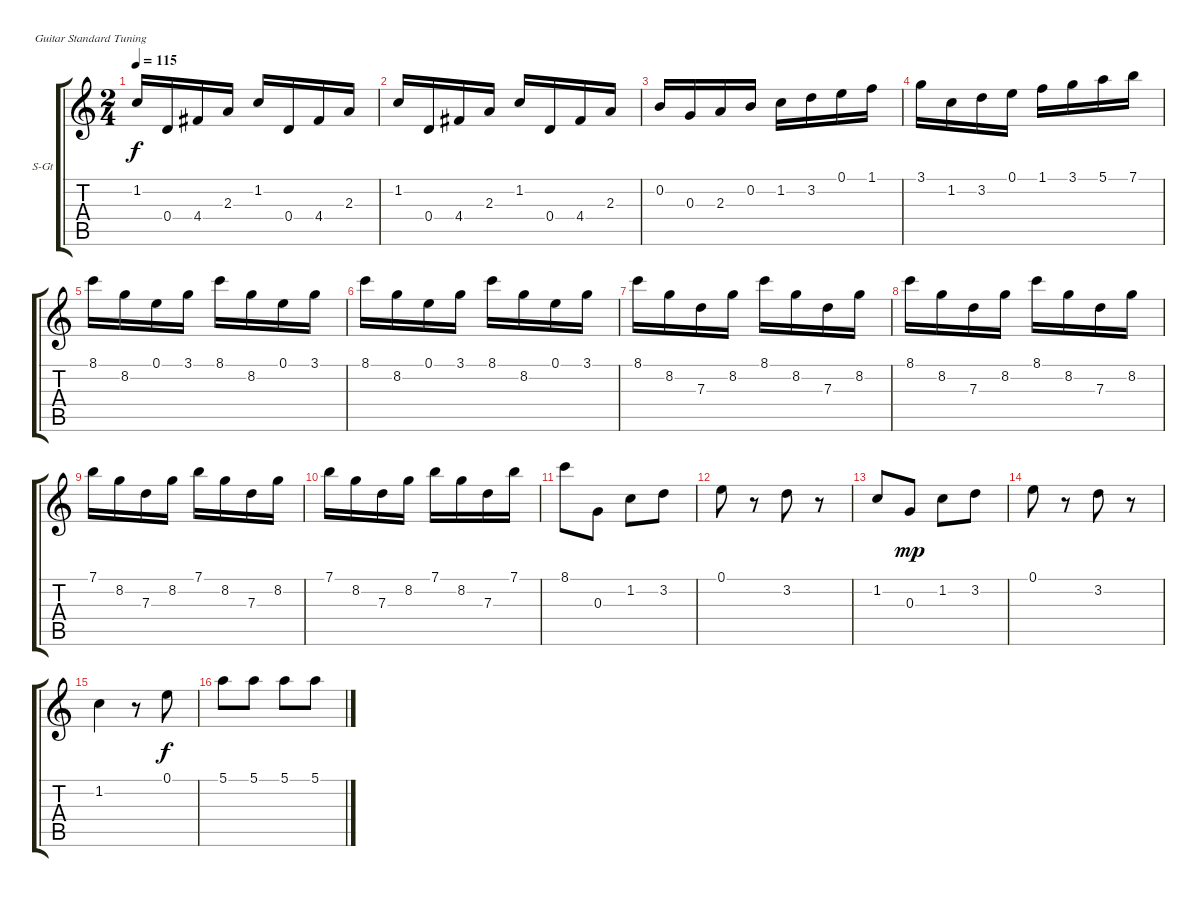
\defaultSystemsLayout 4
\bracketExtendMode groupsimilarinstruments
\firstSystemTrackNameOrientation horizontal
\otherSystemsTrackNameOrientation horizontal
\track ("Violin 1" "S-Gt") {instrument acousticguitarsteel}
\staff {score tabs}
\tuning (E4 B3 G3 D3 A2 E2)
\ts (2 4)
\tempo 115
\clef g2
\ks c
1.2.16{dy f} 0.4.16 4.4.16 2.3.16 1.2.16 0.4.16 4.4.16 2.3.16 |
1.2.16 0.4.16 4.4.16 2.3.16 1.2.16 0.4.16 4.4.16 2.3.16 |
0.2.16 0.3.16 2.3.16 0.2.16 1.2.16 3.2.16 0.1.16 1.1.16 |
3.1.16 1.2.16 3.2.16 0.1.16 1.1.16 3.1.16 5.1.16 7.1.16 |
8.1.16 8.2.16 0.1.16 3.1.16 8.1.16 8.2.16 0.1.16 3.1.16 |
8.1.16 8.2.16 0.1.16 3.1.16 8.1.16 8.2.16 0.1.16 3.1.16 |
8.1.16 8.2.16 7.3.16 8.2.16 8.1.16 8.2.16 7.3.16 8.2.16 |
8.1.16 8.2.16 7.3.16 8.2.16 8.1.16 8.2.16 7.3.16 8.2.16 |
7.1.16 8.2.16 7.3.16 8.2.16 7.1.16 8.2.16 7.3.16 8.2.16 |
7.1.16 8.2.16 7.3.16 8.2.16 7.1.16 8.2.16 7.3.16 7.1.16 |
8.1.8 0.3.8 1.2.8 3.2.8 |
0.1.8 r.8 3.2.8 r.8 |
1.2.8 0.3.8{dy mp} 1.2.8 3.2.8 |
0.1.8 r.8 3.2.8 r.8 |
1.2.4 r.8 0.1.8{dy f} |
5.1.8 5.1.8 5.1.8 5.1.8
